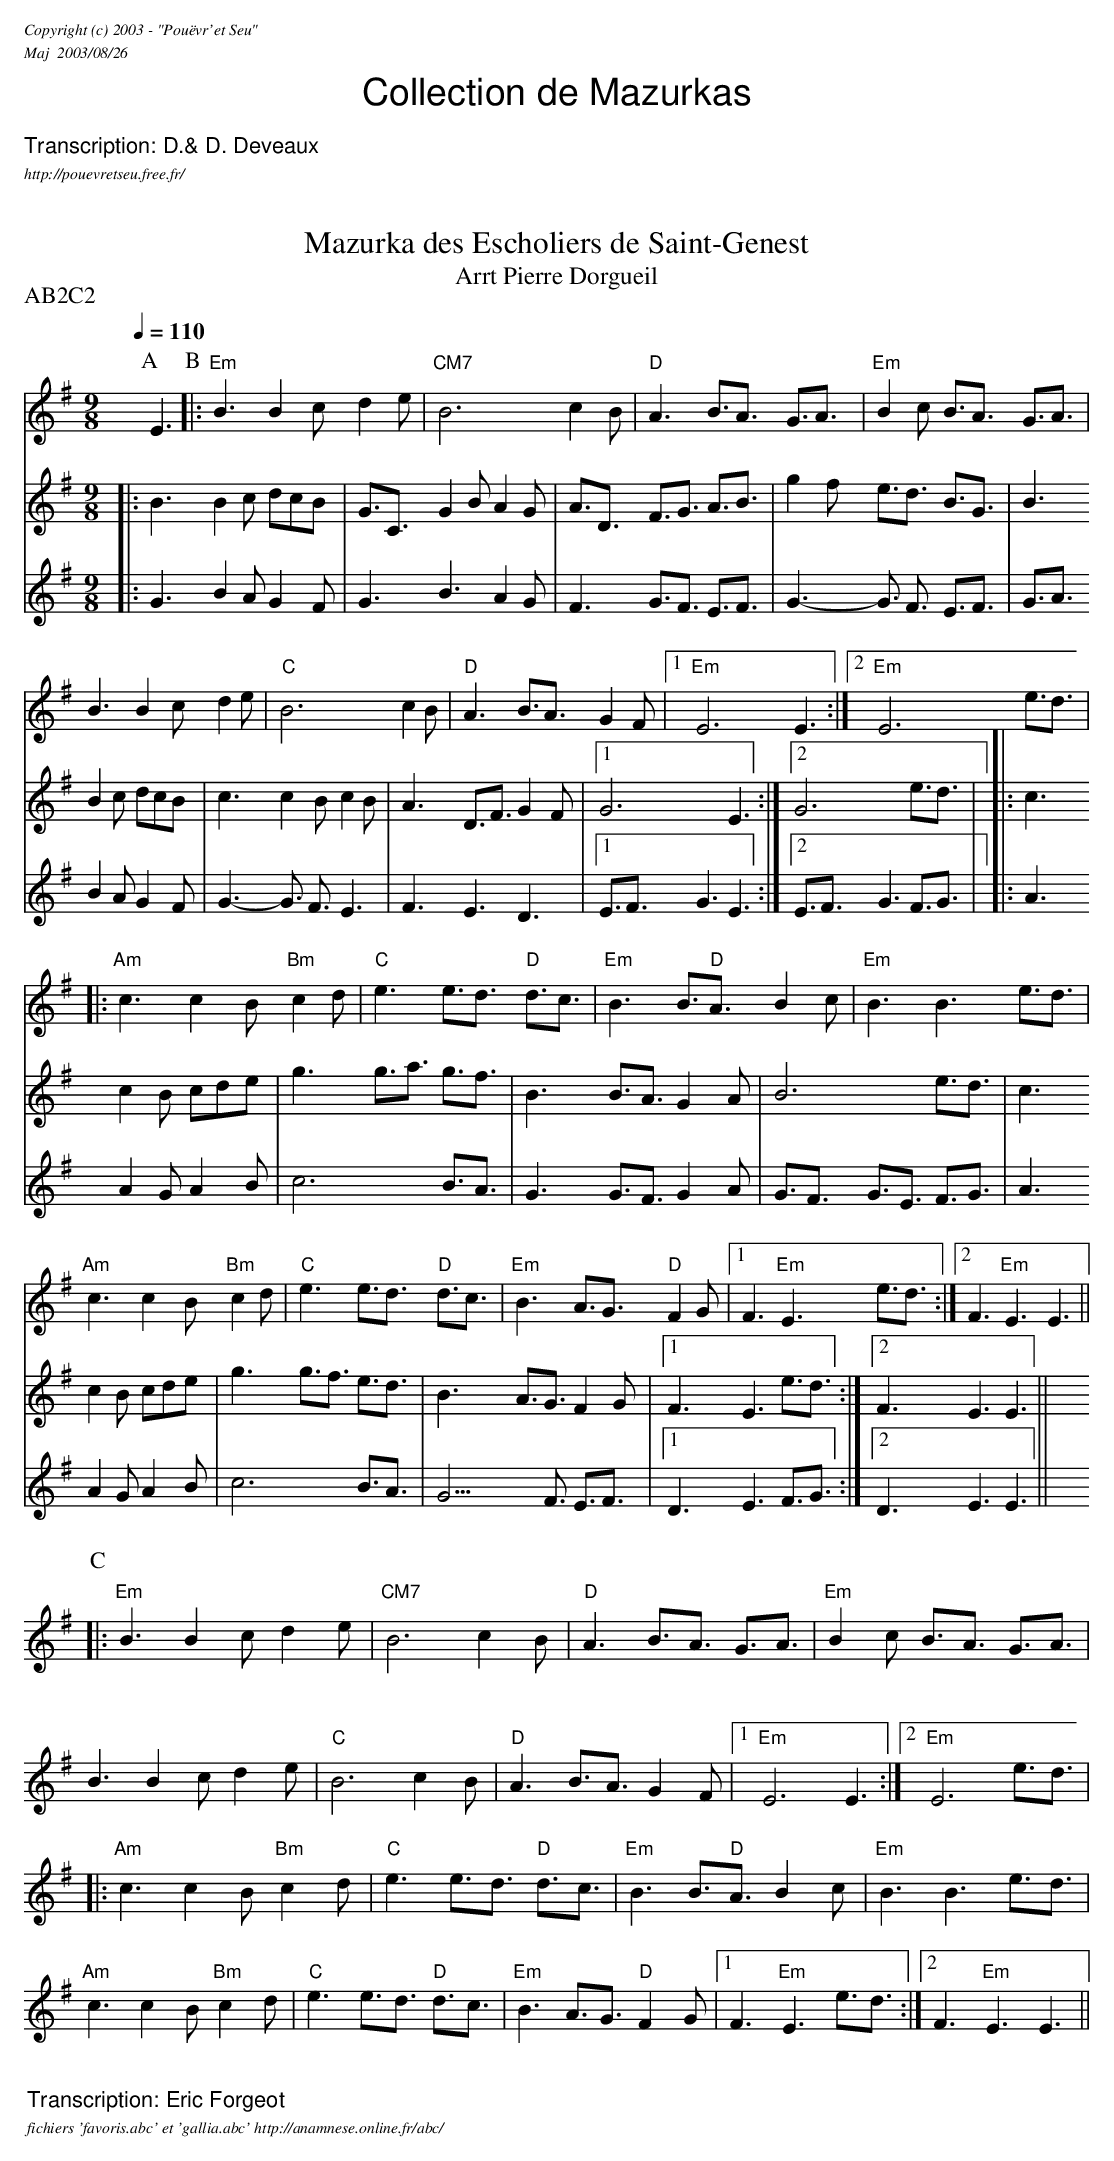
X:1
T: Mazurka des Escholiers de Saint-Genest
T: Arrt Pierre Dorgueil
M: 9/8
Q: 1/4=110
P: AB2C2
K: Em
P: A
E3 \
P: B
|: "Em"B3 B2c d2e | "CM7"B6 c2B | \
	"D"A3 B3/2A3/2 G3/2A3/2 | "Em"B2c B3/2A3/2 G3/2A3/2 |
B3 B2c d2e | "C"B6 c2B | "D"A3 B3/2A3/2 G2F |1 "Em"E6 E3 :|2 "Em"E6 e3/2d3/2 |
|: "Am"c3 c2B "Bm"c2d | "C"e3 e3/2d3/2 "D"d3/2c3/2 | \
	"Em"B3 B3/2"D"A3/2 B2c | "Em"B3 B3 e3/2d3/2 |
"Am"c3 c2B "Bm"c2d | "C"e3 e3/2d3/2 "D"d3/2c3/2 | \
	"Em"B3 A3/2G3/2 "D"F2G |1 F3 "Em"E3 e3/2d3/2 :|2\
	F3 "Em"E3 E3 ||
P: C
V: 1
|: "Em"B3 B2c d2e | "CM7"B6 c2B | \
	"D"A3 B3/2A3/2 G3/2A3/2 | "Em"B2c B3/2A3/2 G3/2A3/2 |
B3 B2c d2e | "C"B6 c2B | "D"A3 B3/2A3/2 G2F |1 "Em"E6 E3 :|2 "Em"E6 e3/2d3/2 |
|: "Am"c3 c2B "Bm"c2d | "C"e3 e3/2d3/2 "D"d3/2c3/2 | \
	"Em"B3 B3/2"D"A3/2 B2c | "Em"B3 B3 e3/2d3/2 |
"Am"c3 c2B "Bm"c2d | "C"e3 e3/2d3/2 "D"d3/2c3/2 | \
	"Em"B3 A3/2G3/2 "D"F2G |1 F3 "Em"E3 e3/2d3/2 :|2\
	F3 "Em"E3 E3 ||
V: 2
|: B3 B2c dcB | G3/2C3/2 G2B A2G | \
	A3/2D3/2 F3/2G3/2 A3/2B3/2 | g2f e3/2d3/2 B3/2G3/2 |
B3 B2c dcB | c3 c2B c2B | A3 D3/2F3/2 G2F |1 G6 E3 :|2 G6 e3/2d3/2 |
|: c3 c2B cde | g3 g3/2a3/2 g3/2f3/2 | \
	B3 B3/2A3/2 G2A | B6 e3/2d3/2 |
c3 c2B cde | g3 g3/2f3/2 e3/2d3/2 | \
	B3 A3/2G3/2 F2G |1 F3 E3 e3/2d3/2 :|2\
	F3 E3 E3 ||
V: 3
|: G3 B2A G2F | G3 B3 A2G | \
	F3 G3/2F3/2 E3/2F3/2 | G3-G3/2 F3/2 E3/2F3/2  |
G3/2A3/2 B2A G2F | G3-G3/2 F3/2 E3 | F3 E3 D3 |1\
	 E3/2F3/2 G3 E3 :|2 E3/2F3/2 G3 F3/2G3/2 |
|: A3 A2G A2B | c6 B3/2A3/2 | \
	G3 G3/2F3/2 G2A | G3/2F3/2 G3/2E3/2 F3/2G3/2 |
A3 A2G A2B | c6 B3/2A3/2 | \
	G9/2 F3/2 E3/2F3/2 |1 D3 E3 F3/2G3/2 :|2\
	D3 E3 E3 ||
